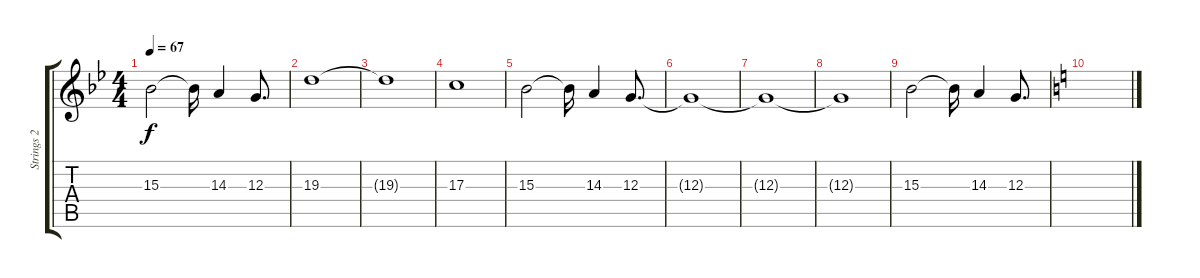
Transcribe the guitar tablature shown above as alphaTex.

\track ("Strings 2" "Strings 2") {instrument stringensemble1}
\staff {score tabs}
\tuning (E4 B3 G3 D3 A2 D2) {hide}
\ts (4 4)
\tempo 67
\clef g2
\ks bb
15.3.2{dy f volume 16} 15.3{t}.16 14.3.4 12.3.8{d} |
19.3.1 |
19.3{t}.1 |
17.3.1 |
15.3.2 15.3{t}.16 14.3.4 12.3.8{d} |
12.3{t}.1{volume 5} |
12.3{t}.1 |
12.3{t}.1 |
15.3.2 15.3{t}.16 14.3.4 12.3.8{d} |
\ks c
